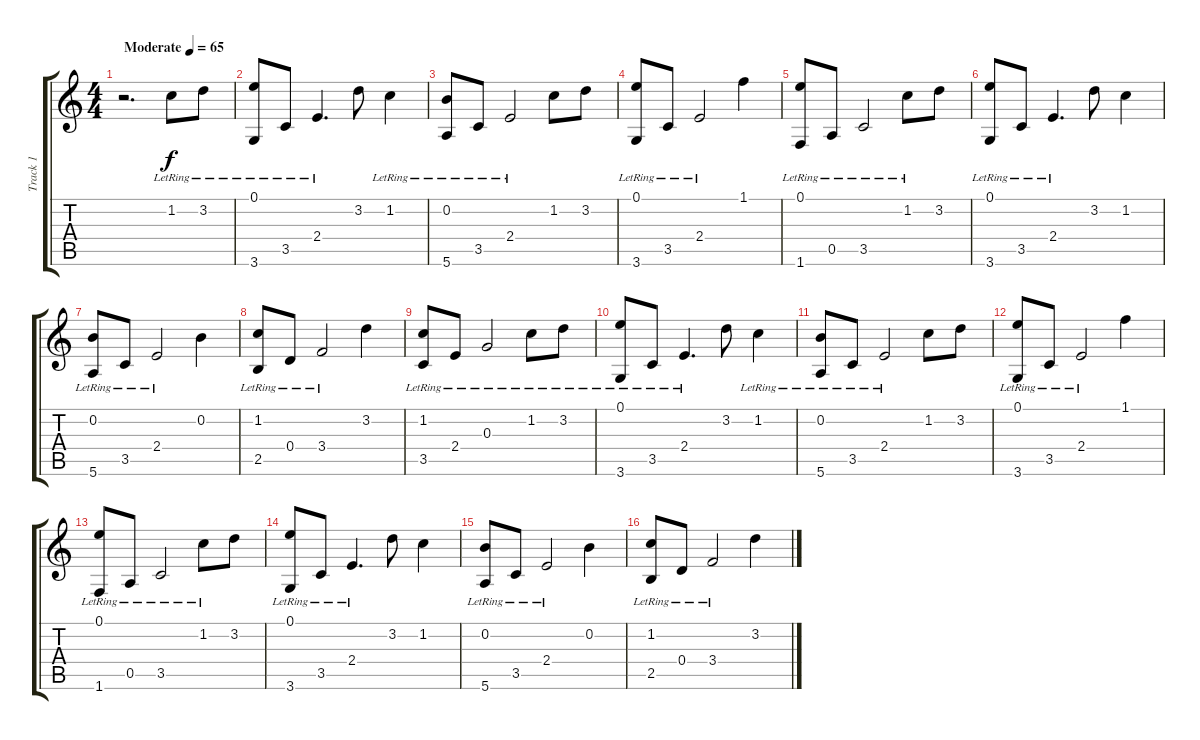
\track ("Track 1" "Track 1") {instrument acousticguitarnylon}
\staff {score tabs}
\tuning (E4 B3 G3 D3 A2 E2) {hide}
\ts (4 4)
\tempo (65 "Moderate")
\clef g2
\ks c
r.2{d dy f instrument acousticguitarnylon} 1.2{lr}.8 3.2{lr}.8 |
(0.1{lr} 3.6{lr}).8 3.5{lr}.8 2.4{lr}.4{d} 3.2.8 1.2{lr}.4 |
(0.2{lr} 5.6{lr}).8 3.5{lr}.8 2.4{lr}.2 1.2.8 3.2.8 |
(0.1{lr} 3.6{lr}).8 3.5{lr}.8 2.4{lr}.2 1.1.4 |
(0.1{lr} 1.6{lr}).8 0.5{lr}.8 3.5{lr}.2 1.2{lr}.8 3.2.8 |
(0.1{lr} 3.6{lr}).8 3.5{lr}.8 2.4{lr}.4{d} 3.2.8 1.2.4 |
(0.2{lr} 5.6{lr}).8 3.5{lr}.8 2.4{lr}.2 0.2.4 |
(1.2{lr} 2.5{lr}).8 0.4{lr}.8 3.4{lr}.2 3.2.4 |
(1.2{lr} 3.5{lr}).8 2.4{lr}.8 0.3{lr}.2 1.2{lr}.8 3.2{lr}.8 |
(0.1{lr} 3.6{lr}).8 3.5{lr}.8 2.4{lr}.4{d} 3.2.8 1.2{lr}.4 |
(0.2{lr} 5.6{lr}).8 3.5{lr}.8 2.4{lr}.2 1.2.8 3.2.8 |
(0.1{lr} 3.6{lr}).8 3.5{lr}.8 2.4{lr}.2 1.1.4 |
(0.1{lr} 1.6{lr}).8 0.5{lr}.8 3.5{lr}.2 1.2{lr}.8 3.2.8 |
(0.1{lr} 3.6{lr}).8 3.5{lr}.8 2.4{lr}.4{d} 3.2.8 1.2.4 |
(0.2{lr} 5.6{lr}).8 3.5{lr}.8 2.4{lr}.2 0.2.4 |
(1.2{lr} 2.5{lr}).8 0.4{lr}.8 3.4{lr}.2 3.2.4
